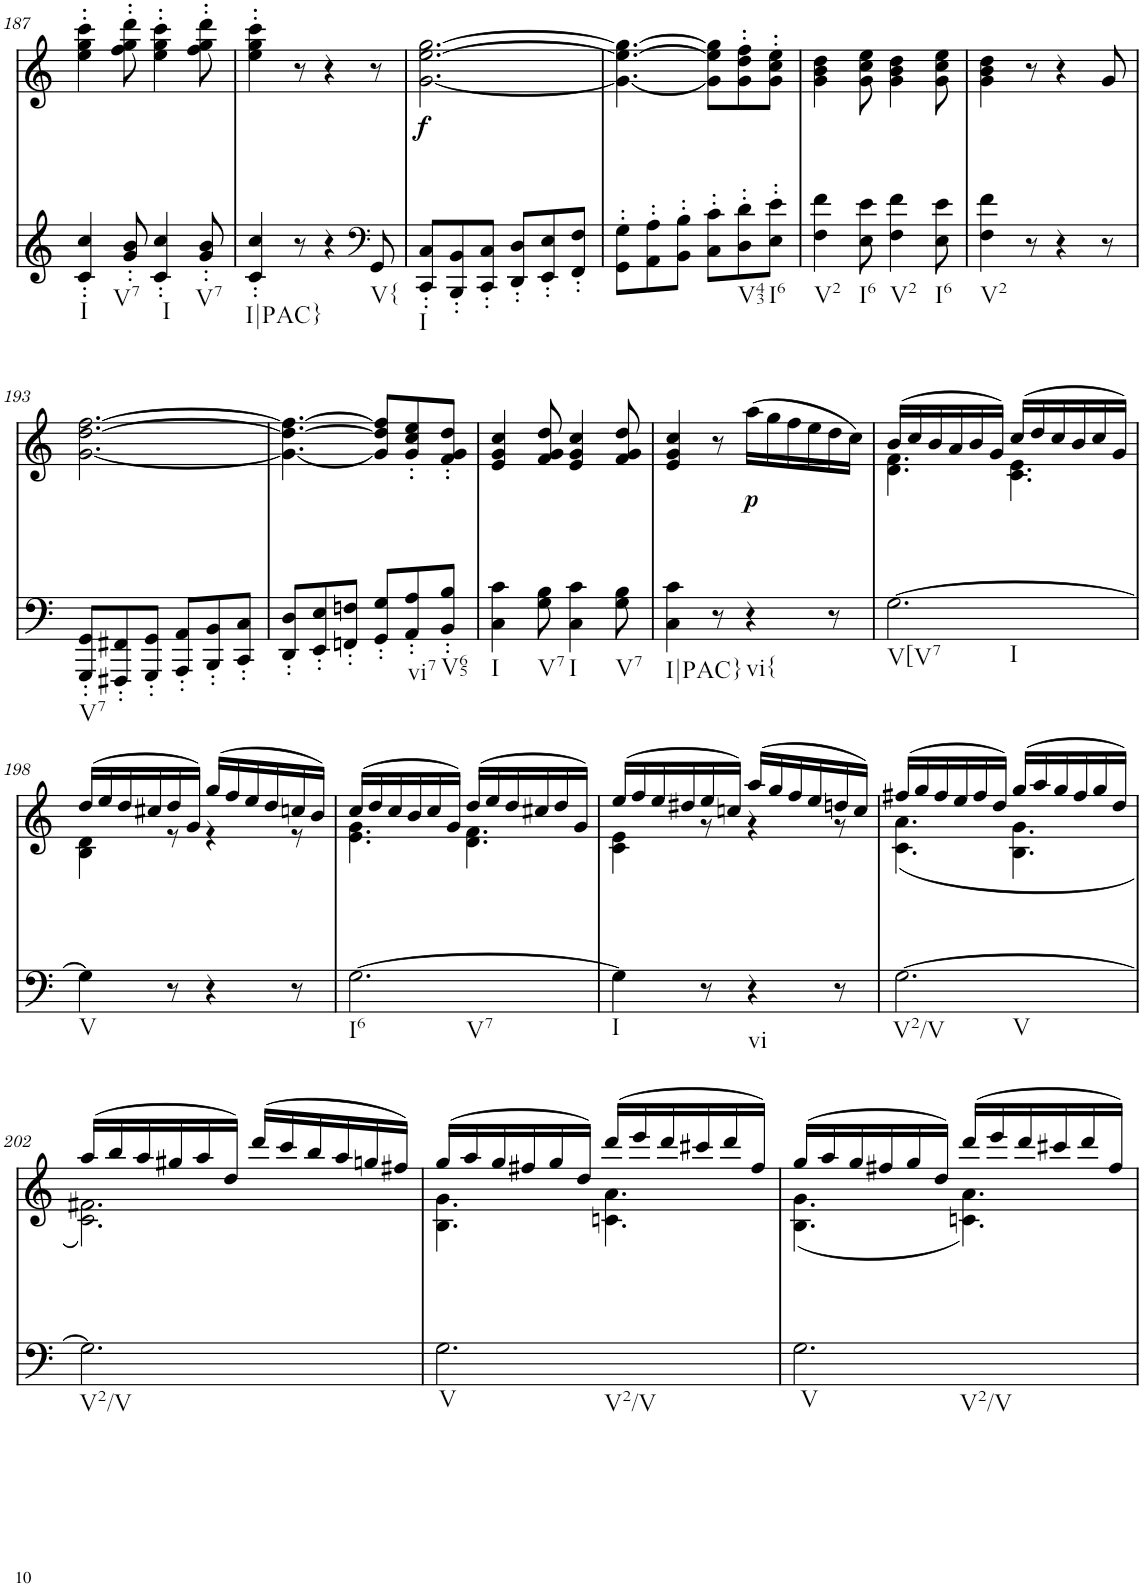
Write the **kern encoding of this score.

**kern	**kern	**dynam
*part2	*part1	*part1
*staff2	*staff1	*staff1
*I"piano	*I"piano	*
*I'Pno	*I'Pno	*
!!LO:PB:g=z
*clefG2	*clefG2	*
*k[]	*k[]	*
*M6/8	*M6/8	*
=187	=187	=187
!LO:TX:b:t=I	!	!
4c/' 4cc/'	4ee\' 4gg\' 4ccc\'	.
!LO:TX:b:t=V7	!	!
8g/' 8b/'	8ff\' 8gg\' 8ddd\'	.
!LO:TX:b:t=I	!	!
4c/' 4cc/'	4ee\' 4gg\' 4ccc\'	.
!LO:TX:b:t=V7	!	!
8g/' 8b/'	8ff\' 8gg\' 8ddd\'	.
=188	=188	=188
!LO:TX:b:t=I|PAC}	!	!
4c/' 4cc/'	4ee\' 4gg\' 4ccc\'	.
8r	8r	.
4r	4r	.
*clefF4	*	*
!LO:TX:b:t=V{	!	!
8GG/	8r	.
=189	=189	=189
!LO:TX:b:t=I	!	!
!	!	!LO:DY:b
8CC/' 8C/'L	[2.g\ [2.ee\ [2.gg\	f
8BBB/' 8BB/'	.	.
8CC/' 8C/'J	.	.
8DD/' 8D/'L	.	.
8EE/' 8E/'	.	.
8FF/' 8F/'J	.	.
=190	=190	=190
8GG\' 8G\'L	4.g\_ 4.ee\_ 4.gg\_	.
8AA\' 8A\'	.	.
8BB\' 8B\'J	.	.
8C\' 8c\'L	8g\] 8ee\] 8gg\]L	.
!LO:TX:b:t=V43	!	!
8D\' 8d\'	8g\' 8dd\' 8ff\'	.
!LO:TX:b:t=I6	!	!
8E\' 8e\'J	8g\' 8cc\' 8ee\'J	.
=191	=191	=191
!LO:TX:b:t=V2	!	!
4F\ 4f\	4g\ 4b\ 4dd\	.
!LO:TX:b:t=I6	!	!
8E\ 8e\	8g\ 8cc\ 8ee\	.
!LO:TX:b:t=V2	!	!
4F\ 4f\	4g\ 4b\ 4dd\	.
!LO:TX:b:t=I6	!	!
8E\ 8e\	8g\ 8cc\ 8ee\	.
=192	=192	=192
!LO:TX:b:t=V2	!	!
4F\ 4f\	4g\ 4b\ 4dd\	.
8r	8r	.
4r	4r	.
8r	8g/	.
!!LO:LB:g=z
=193	=193	=193
!LO:TX:b:t=V7	!	!
8GGG/' 8GG/'L	[2.g\ [2.dd\ [2.ff\	.
8FFF#X/' 8FF#X/'	.	.
8GGG/' 8GG/'J	.	.
8AAA/' 8AA/'L	.	.
8BBB/' 8BB/'	.	.
8CC/' 8C/'J	.	.
=194	=194	=194
8DD/' 8D/'L	4.g\_ 4.dd\_ 4.ff\_	.
8EE/' 8E/'	.	.
8FFn/' 8Fn/'J	.	.
8GG/' 8G/'L	8g/] 8dd/] 8ff/]L	.
!LO:TX:b:t=vi7	!	!
8AA/' 8A/'	8g/' 8cc/' 8ee/'	.
!LO:TX:b:t=V65	!	!
8BB/' 8B/'J	8f/' 8g/' 8dd/'J	.
=195	=195	=195
!LO:TX:b:t=I	!	!
4C\ 4c\	4e/ 4g/ 4cc/	.
!LO:TX:b:t=V7	!	!
8G\ 8B\	8f/ 8g/ 8dd/	.
!LO:TX:b:t=I	!	!
4C\ 4c\	4e/ 4g/ 4cc/	.
!LO:TX:b:t=V7	!	!
8G\ 8B\	8f/ 8g/ 8dd/	.
=196	=196	=196
!LO:TX:b:t=I|PAC}	!	!
4C\ 4c\	4e/ 4g/ 4cc/	.
8r	8r	.
!LO:TX:b:t=vi{	!	!
!	!	!LO:DY:b
4r	(16aa\LL	p
.	16gg\	.
.	16ff\	.
.	16ee\	.
8r	16dd\	.
.	16cc\JJ)	.
=197	=197	=197
*	*^	*
!LO:TX:b:t=V[V7	!	!	!
!LO:TX:b:t=I	!	!	!
[2.G\	(16b/LL	4.d\ 4.f\	.
.	16cc/	.	.
.	16b/	.	.
.	16a/	.	.
.	16b/	.	.
.	16g/JJ)	.	.
.	(16cc/LL	4.c\ 4.e\	.
.	16dd/	.	.
.	16cc/	.	.
.	16b/	.	.
.	16cc/	.	.
.	16g/JJ)	.	.
!!LO:LB:g=z	!!
=198	=198	=198	=198
!LO:TX:b:t=V	!	!	!
4G\]	(16dd/LL	4B\ 4d\	.
.	16ee/	.	.
.	16dd/	.	.
.	16cc#X/	.	.
8r	16dd/	8r	.
.	16g/JJ)	.	.
4r	(16gg/LL	4r	.
.	16ff/	.	.
.	16ee/	.	.
.	16dd/	.	.
8r	16ccn/	8r	.
.	16b/JJ)	.	.
=199	=199	=199	=199
!LO:TX:b:t=I6	!	!	!
!LO:TX:b:t=V7	!	!	!
[2.G\	(16cc/LL	4.e\ 4.g\	.
.	16dd/	.	.
.	16cc/	.	.
.	16b/	.	.
.	16cc/	.	.
.	16g/JJ)	.	.
.	(16dd/LL	4.d\ 4.f\	.
.	16ee/	.	.
.	16dd/	.	.
.	16cc#X/	.	.
.	16dd/	.	.
.	16g/JJ)	.	.
=200	=200	=200	=200
!LO:TX:b:t=I	!	!	!
4G\]	(16ee/LL	4c\ 4e\	.
.	16ff/	.	.
.	16ee/	.	.
.	16dd#X/	.	.
8r	16ee/	8r	.
.	16ccn/JJ)	.	.
!LO:TX:b:t=vi	!	!	!
4r	(16aa/LL	4r	.
.	16gg/	.	.
.	16ff/	.	.
.	16ee/	.	.
8r	16ddn/	8r	.
.	16cc/JJ)	.	.
=201	=201	=201	=201
!LO:TX:b:t=V2/V	!	!	!
!LO:TX:b:t=V	!	!	!
[2.G\	(16ff#X/LL	(4.c\ 4.a\	.
.	16gg/	.	.
.	16ff#/	.	.
.	16ee/	.	.
.	16ff#/	.	.
.	16dd/JJ)	.	.
.	(16gg/LL	4.B\ 4.g\	.
.	16aa/	.	.
.	16gg/	.	.
.	16ff#/	.	.
.	16gg/	.	.
.	16dd/JJ)	.	.
!!LO:LB:g=z	!!
=202	=202	=202	=202
!LO:TX:b:t=V2/V	!	!	!
2.G\]	(16aa/LL	2.c\ 2.f#X\)	.
.	16bb/	.	.
.	16aa/	.	.
.	16gg#X/	.	.
.	16aa/	.	.
.	16dd/JJ)	.	.
.	(16ddd/LL	.	.
.	16ccc/	.	.
.	16bb/	.	.
.	16aa/	.	.
.	16ggn/	.	.
.	16ff#X/JJ)	.	.
=203	=203	=203	=203
!LO:TX:b:t=V	!	!	!
!LO:TX:b:t=V2/V	!	!	!
2.G\	(16gg/LL	4.B\ 4.g\	.
.	16aa/	.	.
.	16gg/	.	.
.	16ff#X/	.	.
.	16gg/	.	.
.	16dd/JJ)	.	.
.	(16ddd/LL	4.cn\ 4.a\	.
.	16eee/	.	.
.	16ddd/	.	.
.	16ccc#X/	.	.
.	16ddd/	.	.
.	16ff#/JJ)	.	.
=204	=204	=204	=204
!LO:TX:b:t=V	!	!	!
!LO:TX:b:t=V2/V	!	!	!
2.G\	(16gg/LL	(4.B\ 4.g\	.
.	16aa/	.	.
.	16gg/	.	.
.	16ff#X/	.	.
.	16gg/	.	.
.	16dd/JJ)	.	.
.	(16ddd/LL	4.cn\ 4.a\)	.
.	16eee/	.	.
.	16ddd/	.	.
.	16ccc#X/	.	.
.	16ddd/	.	.
.	16ff#/JJ)	.	.
*	*v	*v	*
=	=	=
*-	*-	*-
